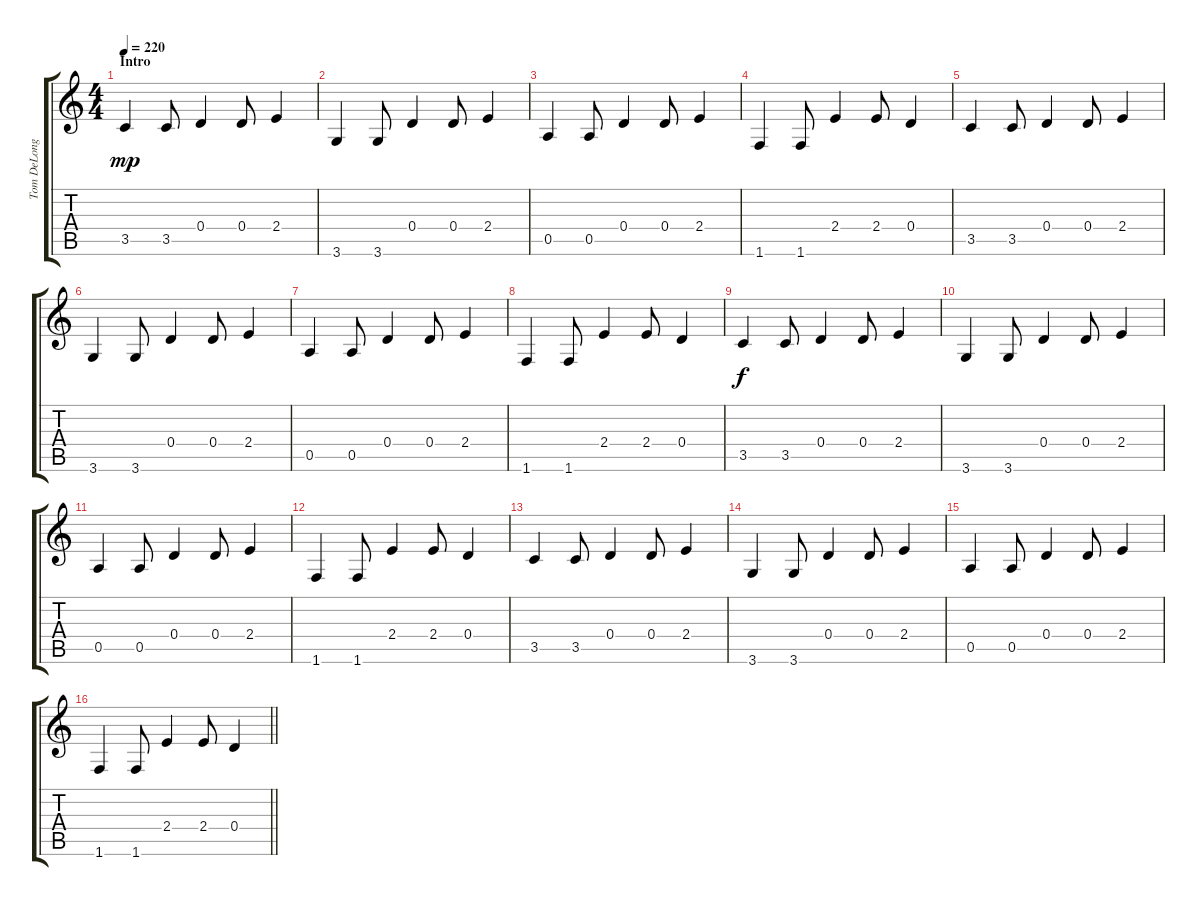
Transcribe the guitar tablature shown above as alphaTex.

\track ("Tom DeLonge - Guitar" "Tom DeLong") {instrument distortionguitar}
\staff {score tabs}
\tuning (E4 B3 G3 D3 A2 E2) {hide}
\ts (4 4)
\section ("" "Intro")
\tempo 220
\clef g2
\ks c
3.5.4{dy mp instrument distortionguitar} 3.5.8 0.4.4 0.4.8 2.4.4 |
3.6.4 3.6.8 0.4.4 0.4.8 2.4.4 |
0.5.4 0.5.8 0.4.4 0.4.8 2.4.4 |
1.6.4 1.6.8 2.4.4 2.4.8 0.4.4 |
3.5.4 3.5.8 0.4.4 0.4.8 2.4.4 |
3.6.4 3.6.8 0.4.4 0.4.8 2.4.4 |
0.5.4 0.5.8 0.4.4 0.4.8 2.4.4 |
1.6.4 1.6.8 2.4.4 2.4.8 0.4.4 |
3.5.4{dy f} 3.5.8 0.4.4 0.4.8 2.4.4 |
3.6.4 3.6.8 0.4.4 0.4.8 2.4.4 |
0.5.4 0.5.8 0.4.4 0.4.8 2.4.4 |
1.6.4 1.6.8 2.4.4 2.4.8 0.4.4 |
3.5.4 3.5.8 0.4.4 0.4.8 2.4.4 |
3.6.4 3.6.8 0.4.4 0.4.8 2.4.4 |
0.5.4 0.5.8 0.4.4 0.4.8 2.4.4 |
\barLineRight lightlight
1.6.4 1.6.8 2.4.4 2.4.8 0.4.4
